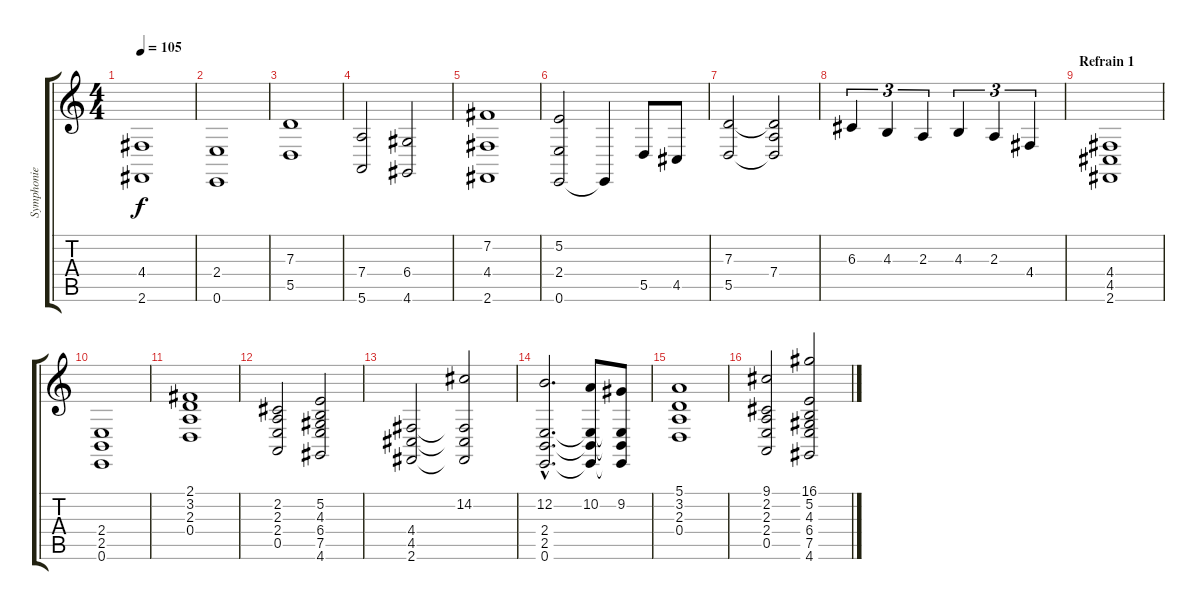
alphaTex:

\track ("Symphonie" "Symphonie") {instrument stringensemble1}
\staff {score tabs}
\tuning (E4 B3 G3 D3 A2 E2) {hide}
\ts (4 4)
\tempo 105
\clef g2
\ks c
(4.4 2.6).1{dy f} |
(2.4 0.6).1 |
(7.3 5.5).1 |
(7.4 5.6).2 (6.4 4.6).2 |
(7.2 4.4 2.6).1 |
(5.2 2.4 0.6).2 0.6{t}.4 5.5.8 4.5.8 |
(7.3 5.5).2 (7.3{t} 7.4 5.5{t}).2 |
6.3.4{tu (3 2)} 4.3.4{tu (3 2)} 2.3.4{tu (3 2)} 4.3.4{tu (3 2)} 2.3.4{tu (3 2)} 4.4.4{tu (3 2)} |
\section ("" "Refrain 1")
(4.4 4.5 2.6).1 |
(2.4 2.5 0.6).1 |
(2.1 3.2 2.3 0.4).1 |
(2.2 2.3 2.4 0.5).2 (5.2 4.3 6.4 7.5 4.6).2 |
(4.4 4.5 2.6).2 (14.2 4.4{t} 4.5{t} 2.6{t}).2 |
(12.2{hac} 2.4{hac} 2.5{hac} 0.6{hac}).2{d} (10.2 2.4{t} 2.5{t} 0.6{t}).8 (9.2 2.4{t} 2.5{t} 0.6{t}).8 |
(5.1 3.2 2.3 0.4).1 |
(9.1 2.2 2.3 2.4 0.5).2 (16.1 5.2 4.3 6.4 7.5 4.6).2
